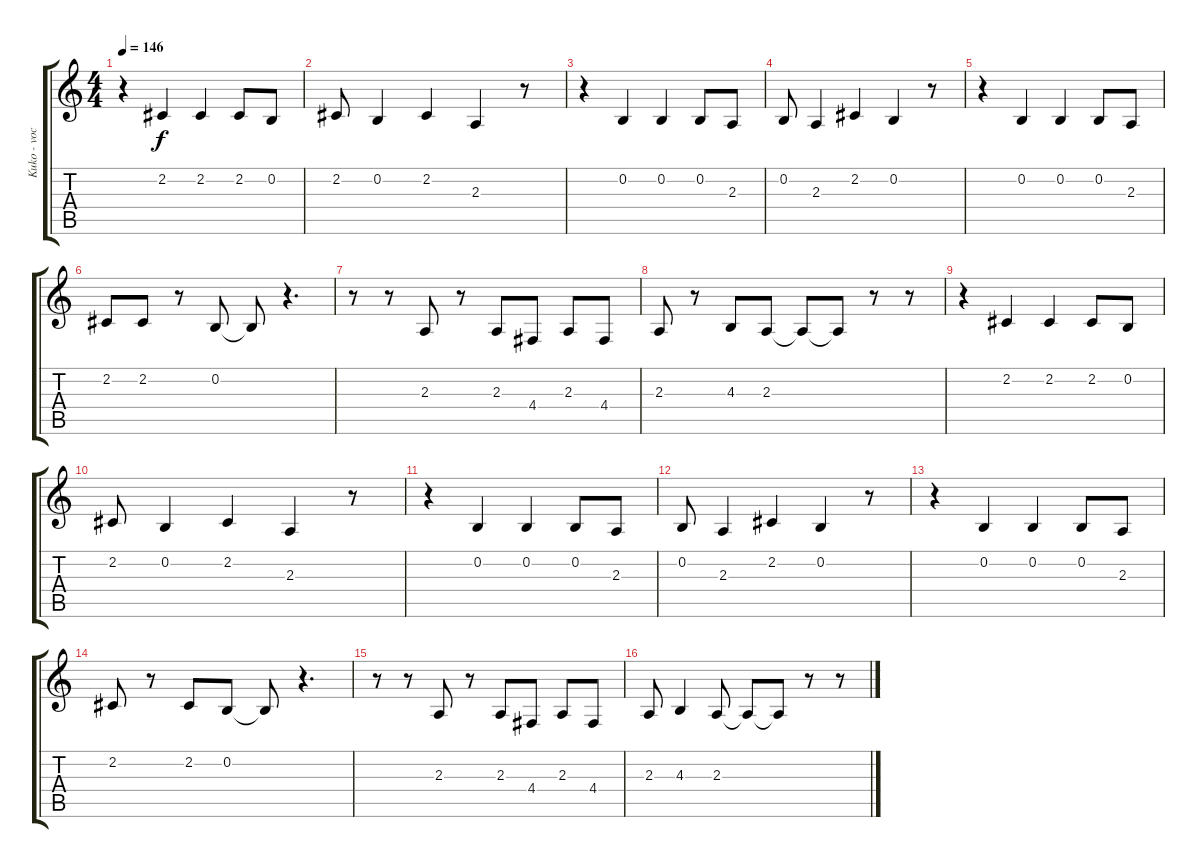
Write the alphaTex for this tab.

\track ("Kuko - vocals" "Kuko - voc") {instrument lead2sawtooth}
\staff {score tabs}
\tuning (E4 B3 G3 D3 A2 E2) {hide}
\ts (4 4)
\tempo 146
\clef g2
\ks c
r.4{dy f instrument pad1newage} 2.2.4 2.2.4 2.2.8 0.2.8 |
2.2.8 0.2.4 2.2.4 2.3.4 r.8 |
r.4 0.2.4 0.2.4 0.2.8 2.3.8 |
0.2.8 2.3.4 2.2.4 0.2.4 r.8 |
r.4 0.2.4 0.2.4 0.2.8 2.3.8 |
2.2.8 2.2.8 r.8 0.2.8 0.2{t}.8 r.4{d} |
r.8 r.8 2.3.8 r.8 2.3.8 4.4.8 2.3.8 4.4.8 |
2.3.8 r.8 4.3.8 2.3.8 2.3{t}.8 2.3{t}.8 r.8 r.8 |
r.4 2.2.4 2.2.4 2.2.8 0.2.8 |
2.2.8 0.2.4 2.2.4 2.3.4 r.8 |
r.4 0.2.4 0.2.4 0.2.8 2.3.8 |
0.2.8 2.3.4 2.2.4 0.2.4 r.8 |
r.4 0.2.4 0.2.4 0.2.8 2.3.8 |
2.2.8 r.8 2.2.8 0.2.8 0.2{t}.8 r.4{d} |
r.8 r.8 2.3.8 r.8 2.3.8 4.4.8 2.3.8 4.4.8 |
2.3.8 4.3.4 2.3.8 2.3{t}.8 2.3{t}.8 r.8 r.8
